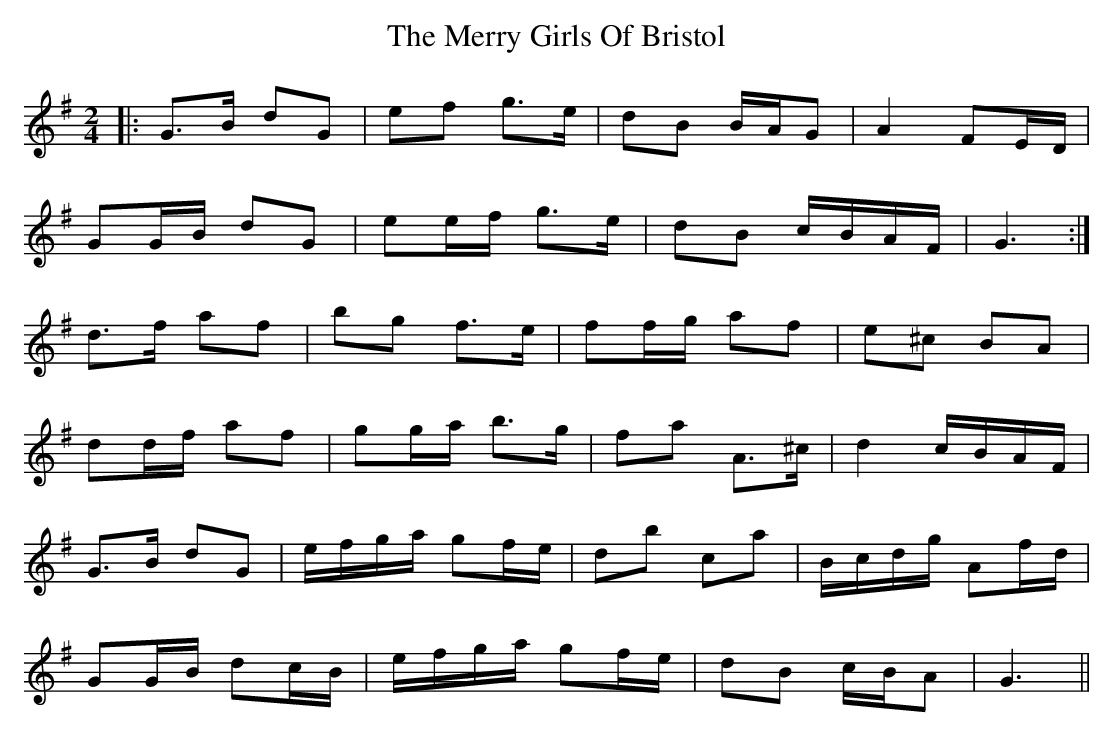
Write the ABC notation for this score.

X:1
T: The Merry Girls Of Bristol
M: 2/4
L: 1/8
K: Gmaj
|:G>B dG|ef g>e|dB B/A/G|A2 FE/D/|
GG/B/ dG|ee/f/ g>e|dB c/B/A/F/|G3:|
d>f af|bg f>e|ff/g/ af|e^c BA|
dd/f/ af|gg/a/ b>g|fa A>^c|d2 c/B/A/F/|
G>B dG|e/f/g/a/ gf/e/|db ca|B/c/d/g/ Af/d/|
GG/B/ dc/B/|e/f/g/a/ gf/e/|dB c/B/A|G3||
